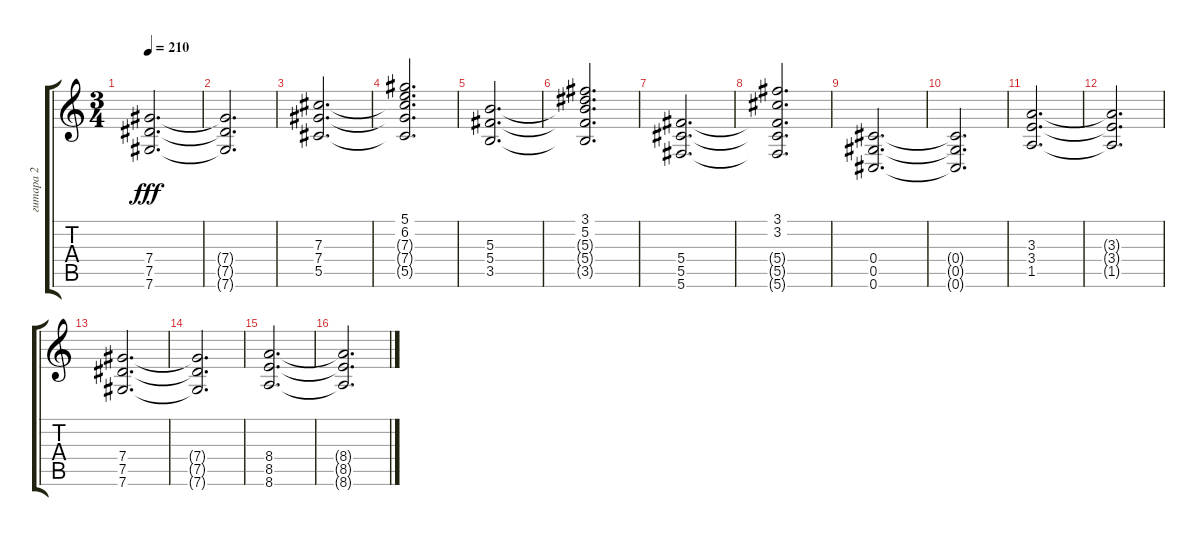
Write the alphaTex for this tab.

\track ("гитара 2" "гитара 2") {instrument distortionguitar}
\staff {score tabs}
\tuning (Eb4 Bb3 Gb3 Db3 Ab2 Db2) {hide}
\ts (3 4)
\tempo 210
\clef g2
\ks c
(7.4 7.5 7.6).2{d dy fff} |
(7.4{t} 7.5{t} 7.6{t}).2{d} |
(7.3 7.4 5.5).2{d} |
(5.1 6.2 7.3{t} 7.4{t} 5.5{t}).2{d} |
(5.3 5.4 3.5).2{d} |
(3.1 5.2 5.3{t} 5.4{t} 3.5{t}).2{d} |
(5.4 5.5 5.6).2{d} |
(3.1 3.2 5.4{t} 5.5{t} 5.6{t}).2{d} |
(0.4 0.5 0.6).2{d} |
(0.4{t} 0.5{t} 0.6{t}).2{d} |
(3.3 3.4 1.5).2{d} |
(3.3{t} 3.4{t} 1.5{t}).2{d} |
(7.4 7.5 7.6).2{d} |
(7.4{t} 7.5{t} 7.6{t}).2{d} |
(8.4 8.5 8.6).2{d} |
(8.4{t} 8.5{t} 8.6{t}).2{d}
